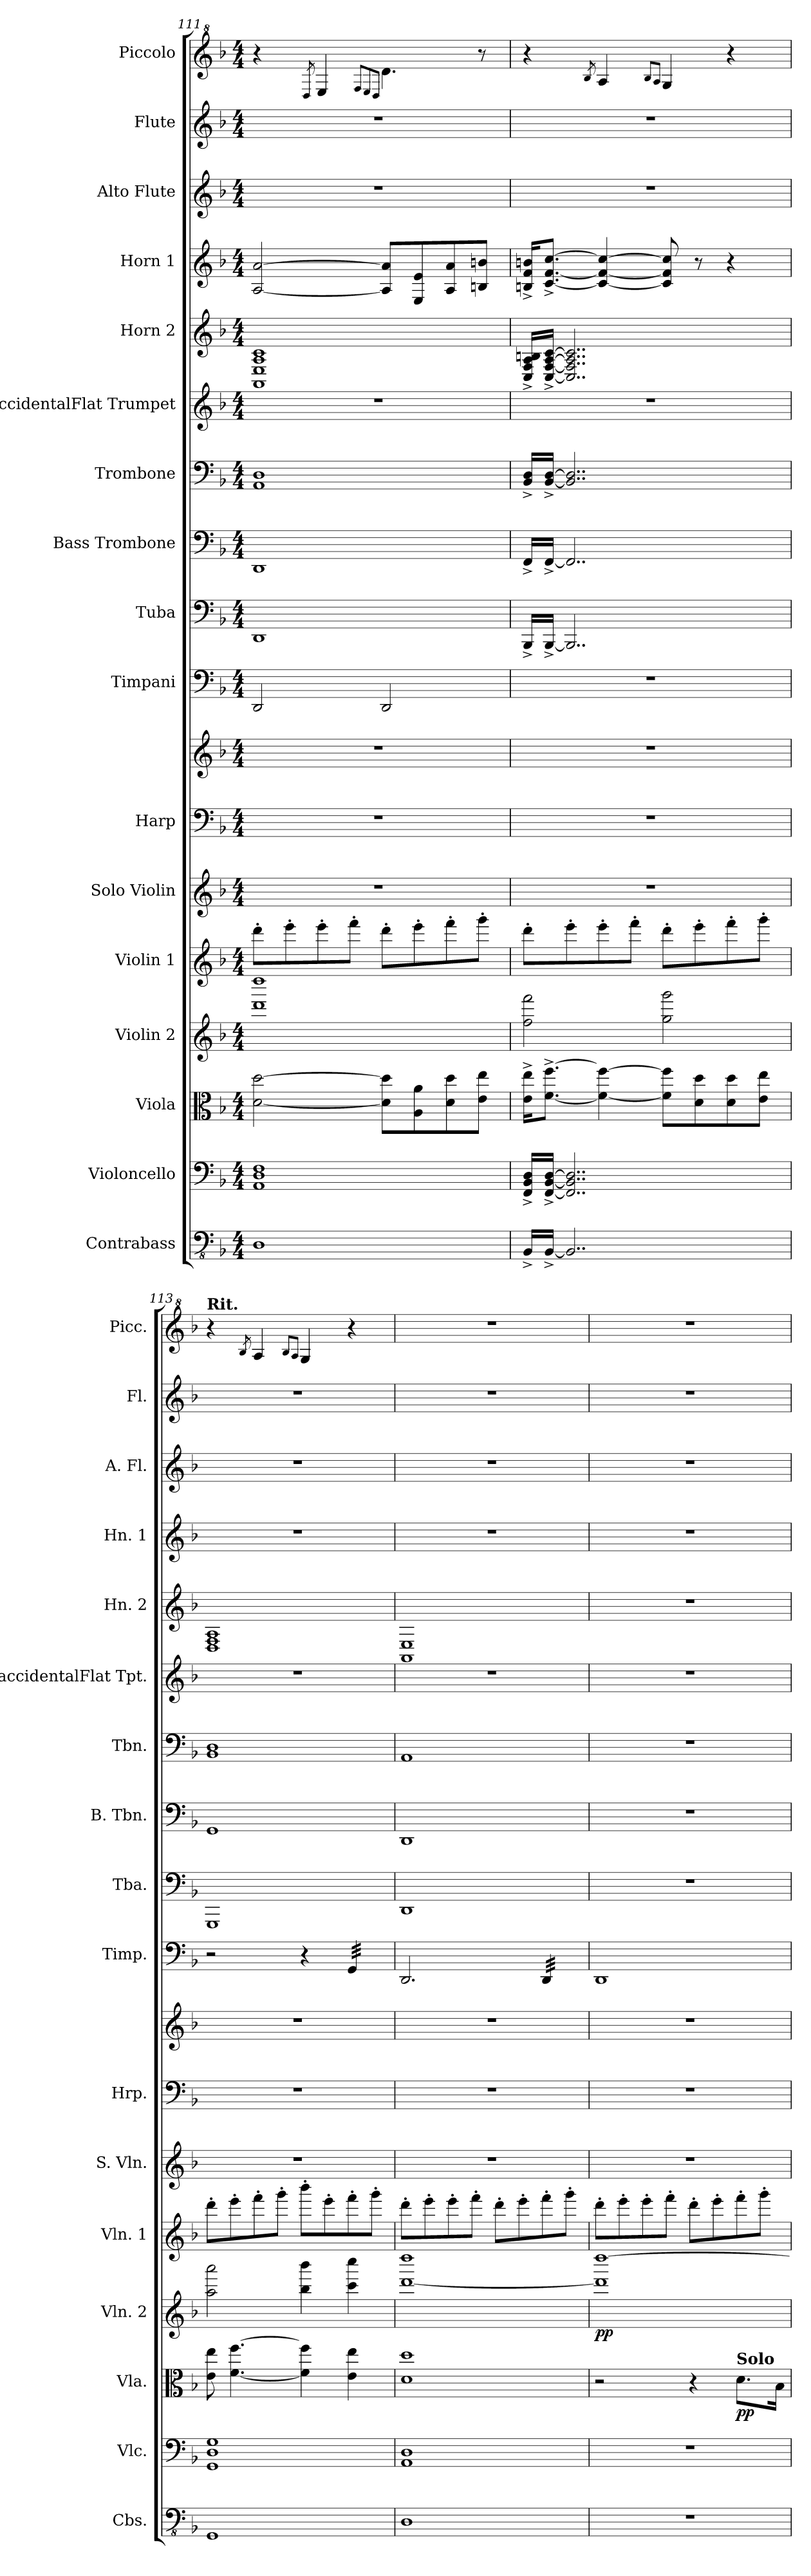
**kern	**kern	**kern	**dynam	**kern	**dynam	**kern	**kern	**kern	**kern	**kern	**kern	**kern	**kern	**kern	**kern	**kern	**kern	**kern	**kern
*part17	*part16	*part15	*part15	*part14	*part14	*part13	*part12	*part11	*part11	*part10	*part9	*part8	*part7	*part6	*part5	*part4	*part3	*part2	*part1
*staff18	*staff17	*staff16	*staff16	*staff15	*staff15	*staff14	*staff13	*staff12	*staff11	*staff10	*staff9	*staff8	*staff7	*staff6	*staff5	*staff4	*staff3	*staff2	*staff1
*I"Contrabass	*I"Violoncello	*I"Viola	*	*I"Violin 2	*	*I"Violin 1	*I"Solo Violin	*I"Harp	*	*I"Timpani	*I"Tuba	*I"Bass Trombone	*I"Trombone	*I"BaccidentalFlat Trumpet	*I"Horn 2	*I"Horn 1	*I"Alto Flute	*I"Flute	*I"Piccolo
*I'Cbs.	*I'Vlc.	*I'Vla.	*	*I'Vln. 2	*	*I'Vln. 1	*I'S. Vln.	*I'Hrp.	*	*I'Timp.	*I'Tba.	*I'B. Tbn.	*I'Tbn.	*I'BaccidentalFlat Tpt.	*I'Hn. 2	*I'Hn. 1	*I'A. Fl.	*I'Fl.	*I'Picc.
*clefFv4	*clefF4	*clefC3	*	*clefG2	*	*clefG2	*clefG2	*clefF4	*clefG2	*clefF4	*clefF4	*clefF4	*clefF4	*clefG2	*clefG2	*clefG2	*clefG2	*clefG2	*clefG^2
*	*	*	*	*	*	*	*	*	*	*	*	*	*	*ITrd1c2	*ITrd4c7	*ITrd4c7	*ITrd3c5	*	*ITrd-7c-12
*k[b-]	*k[b-]	*k[b-]	*	*k[b-]	*	*k[b-]	*k[b-]	*k[b-]	*k[b-]	*k[b-]	*k[b-]	*k[b-]	*k[b-]	*k[b-e-a-]	*k[b-e-]	*k[b-e-]	*k[]	*k[b-]	*k[b-]
*M4/4	*M4/4	*M4/4	*	*M4/4	*	*M4/4	*M4/4	*M4/4	*M4/4	*M4/4	*M4/4	*M4/4	*M4/4	*M4/4	*M4/4	*M4/4	*M4/4	*M4/4	*M4/4
=111	=111	=111	=111	=111	=111	=111	=111	=111	=111	=111	=111	=111	=111	=111	=111	=111	=111	=111	=111
1DD	1AA 1D 1F	[2d\ [2dd\	.	1ddd 1dddd	.	8ddd'\L	1r	1r	1r	2DD/	1DD	1DD	1AA 1D	1r	1DD 1AA 1D 1F	[2D/ [2d/	1r	1r	4r
.	.	.	.	.	.	8eee'\	.	.	.	.	.	.	.	.	.	.	.	.	.
.	.	.	.	.	.	.	.	.	.	.	.	.	.	.	.	.	.	.	8qdd/
.	.	.	.	.	.	8eee'\	.	.	.	.	.	.	.	.	.	.	.	.	4ee/
.	.	.	.	.	.	8fff'\J	.	.	.	.	.	.	.	.	.	.	.	.	.
.	.	.	.	.	.	.	.	.	.	.	.	.	.	.	.	.	.	.	8qff/L
.	.	.	.	.	.	.	.	.	.	.	.	.	.	.	.	.	.	.	8qee/
.	.	.	.	.	.	.	.	.	.	.	.	.	.	.	.	.	.	.	8qdd/J
.	.	8d\] 8dd\]L	.	.	.	8ddd'\L	.	.	.	2DD/	.	.	.	.	.	8D/] 8d/]L	.	.	4.ddd\
.	.	8A\ 8a\	.	.	.	8eee'\	.	.	.	.	.	.	.	.	.	8AA/ 8A/	.	.	.
.	.	8d\ 8dd\	.	.	.	8fff'\	.	.	.	.	.	.	.	.	.	8D/ 8d/	.	.	.
.	.	8e\ 8ee\J	.	.	.	8ggg'\J	.	.	.	.	.	.	.	.	.	8En/ 8en/J	.	.	8r
!!LO:PB:g=z
=112	=112	=112	=112	=112	=112	=112	=112	=112	=112	=112	=112	=112	=112	=112	=112	=112	=112	=112	=112
16BBB-^/LL	16FF/^ 16BB-/^ 16D/^LL	16e\^ 16ee\^KL	.	2ff\ 2fff\	.	8ddd'\L	1r	1r	1r	1r	16BBB-^/LL	16FF^/LL	16BB-/^ 16D/^LL	1r	16FF/^ 16BB-/^ 16D/^ 16En/^LL	16En/^ 16B-/^ 16en/^KL	1r	1r	4r
[16BBB-^/JJ	[16FF/^ [16BB-/^ [16D/^JJ	[8.f\^ [8.ff\^J	.	.	.	.	.	.	.	.	[16BBB-^/JJ	[16FF^/JJ	[16BB-/^ [16D/^JJ	.	[16FF/^ [16BB-/^ [16D/^ [16F/^JJ	[8.F/^ [8.B-/^ [8.f/^J	.	.	.
2..BBB-/]	2..FF/] 2..BB-/] 2..D/]	.	.	.	.	8eee'\	.	.	.	.	2..BBB-/]	2..FF/]	2..BB-/] 2..D/]	.	2..FF/] 2..BB-/] 2..D/] 2..F/]	.	.	.	.
.	.	.	.	.	.	.	.	.	.	.	.	.	.	.	.	.	.	.	8qbb-/
.	.	4f\_ 4ff\_	.	.	.	8eee'\	.	.	.	.	.	.	.	.	.	4F/_ 4B-/_ 4f/_	.	.	4aa/
.	.	.	.	.	.	8fff'\J	.	.	.	.	.	.	.	.	.	.	.	.	.
.	.	.	.	.	.	.	.	.	.	.	.	.	.	.	.	.	.	.	8qbb-/L
.	.	.	.	.	.	.	.	.	.	.	.	.	.	.	.	.	.	.	8qaa/J
.	.	8f\] 8ff\]L	.	2gg\ 2ggg\	.	8ddd'\L	.	.	.	.	.	.	.	.	.	8F/] 8B-/] 8f/]	.	.	4gg/
.	.	8d\ 8dd\	.	.	.	8eee'\	.	.	.	.	.	.	.	.	.	8r	.	.	.
.	.	8d\ 8dd\	.	.	.	8fff'\	.	.	.	.	.	.	.	.	.	4r	.	.	4r
.	.	8e\ 8ee\J	.	.	.	8ggg'\J	.	.	.	.	.	.	.	.	.	.	.	.	.
=113	=113	=113	=113	=113	=113	=113	=113	=113	=113	=113	=113	=113	=113	=113	=113	=113	=113	=113	=113
!	!	!	!	!	!	!	!	!	!	!	!	!	!	!	!	!	!	!	!LO:TX:a:B:t=Rit.
1GGG	1GG 1D 1G	8e\ 8ee\	.	2aa\ 2aaa\	.	8ddd'\L	1r	1r	1r	2r	1GGG	1GG	1BB- 1D	1r	1GG 1BB- 1D	1r	1r	1r	4r
.	.	[4.f\ [4.ff\	.	.	.	8eee'\	.	.	.	.	.	.	.	.	.	.	.	.	.
*	*	*	*	*	*	*	*	*	*	*	*	*	*	*	*	*	*	*	*MM67
.	.	.	.	.	.	.	.	.	.	.	.	.	.	.	.	.	.	.	8qbb-/
.	.	.	.	.	.	8fff'\	.	.	.	.	.	.	.	.	.	.	.	.	4aa/
.	.	.	.	.	.	8ggg'\J	.	.	.	.	.	.	.	.	.	.	.	.	.
*	*	*	*	*	*	*	*	*	*	*	*	*	*	*	*	*	*	*	*MM66
.	.	.	.	.	.	.	.	.	.	.	.	.	.	.	.	.	.	.	8qbb-/L
.	.	.	.	.	.	.	.	.	.	.	.	.	.	.	.	.	.	.	8qaa/J
.	.	4f\] 4ff\]	.	4bb-\ 4bbb-\	.	8bbb-'\L	.	.	.	4r	.	.	.	.	.	.	.	.	4gg/
.	.	.	.	.	.	8eee'\	.	.	.	.	.	.	.	.	.	.	.	.	.
*	*	*	*	*	*	*	*	*	*	*tremolo	*	*	*	*	*	*	*	*	*
.	.	4e\ 4ee\	.	4ccc\ 4cccc\	.	8fff'\	.	.	.	32GG/LLL	.	.	.	.	.	.	.	.	4r
.	.	.	.	.	.	.	.	.	.	32GG/	.	.	.	.	.	.	.	.	.
.	.	.	.	.	.	.	.	.	.	32GG/	.	.	.	.	.	.	.	.	.
.	.	.	.	.	.	.	.	.	.	32GG/	.	.	.	.	.	.	.	.	.
.	.	.	.	.	.	8ggg'\J	.	.	.	32GG/	.	.	.	.	.	.	.	.	.
.	.	.	.	.	.	.	.	.	.	32GG/	.	.	.	.	.	.	.	.	.
.	.	.	.	.	.	.	.	.	.	32GG/	.	.	.	.	.	.	.	.	.
.	.	.	.	.	.	.	.	.	.	32GG/JJJ	.	.	.	.	.	.	.	.	.
*	*	*	*	*	*	*	*	*	*	*Xtremolo	*	*	*	*	*	*	*	*	*
=114	=114	=114	=114	=114	=114	=114	=114	=114	=114	=114	=114	=114	=114	=114	=114	=114	=114	=114	=114
1DD	1AA 1D	1d 1dd	.	[1ddd 1dddd	.	8ddd'\L	1r	1r	1r	2.DD/	1DD	1DD	1AA	1r	1DD 1AA	1r	1r	1r	1r
.	.	.	.	.	.	8eee'\	.	.	.	.	.	.	.	.	.	.	.	.	.
.	.	.	.	.	.	8eee'\	.	.	.	.	.	.	.	.	.	.	.	.	.
.	.	.	.	.	.	8fff'\J	.	.	.	.	.	.	.	.	.	.	.	.	.
.	.	.	.	.	.	8ddd'\L	.	.	.	.	.	.	.	.	.	.	.	.	.
.	.	.	.	.	.	8eee'\	.	.	.	.	.	.	.	.	.	.	.	.	.
*	*	*	*	*	*	*	*	*	*	*tremolo	*	*	*	*	*	*	*	*	*
.	.	.	.	.	.	8fff'\	.	.	.	32DD/LLL	.	.	.	.	.	.	.	.	.
.	.	.	.	.	.	.	.	.	.	32DD/	.	.	.	.	.	.	.	.	.
.	.	.	.	.	.	.	.	.	.	32DD/	.	.	.	.	.	.	.	.	.
.	.	.	.	.	.	.	.	.	.	32DD/	.	.	.	.	.	.	.	.	.
.	.	.	.	.	.	8ggg'\J	.	.	.	32DD/	.	.	.	.	.	.	.	.	.
.	.	.	.	.	.	.	.	.	.	32DD/	.	.	.	.	.	.	.	.	.
.	.	.	.	.	.	.	.	.	.	32DD/	.	.	.	.	.	.	.	.	.
.	.	.	.	.	.	.	.	.	.	32DD/JJJ	.	.	.	.	.	.	.	.	.
*	*	*	*	*	*	*	*	*	*	*Xtremolo	*	*	*	*	*	*	*	*	*
=115	=115	=115	=115	=115	=115	=115	=115	=115	=115	=115	=115	=115	=115	=115	=115	=115	=115	=115	=115
!	!	!	!	!	!LO:DY:b	!	!	!	!	!	!	!	!	!	!	!	!	!	!
1r	1r	2r	.	1ddd] [1dddd	pp	8ddd'\L	1r	1r	1r	1DD	1r	1r	1r	1r	1r	1r	1r	1r	1r
.	.	.	.	.	.	8eee'\	.	.	.	.	.	.	.	.	.	.	.	.	.
.	.	.	.	.	.	8eee'\	.	.	.	.	.	.	.	.	.	.	.	.	.
.	.	.	.	.	.	8fff'\J	.	.	.	.	.	.	.	.	.	.	.	.	.
.	.	4r	.	.	.	8ddd'\L	.	.	.	.	.	.	.	.	.	.	.	.	.
.	.	.	.	.	.	8eee'\	.	.	.	.	.	.	.	.	.	.	.	.	.
!	!	!LO:TX:a:B:t=Solo	!	!	!	!	!	!	!	!	!	!	!	!	!	!	!	!	!
!	!	!	!LO:DY:b	!	!	!	!	!	!	!	!	!	!	!	!	!	!	!	!
.	.	8.d\L	pp	.	.	8fff'\	.	.	.	.	.	.	.	.	.	.	.	.	.
.	.	.	.	.	.	8ggg'\J	.	.	.	.	.	.	.	.	.	.	.	.	.
.	.	16B-\Jk	.	.	.	.	.	.	.	.	.	.	.	.	.	.	.	.	.
=	=	=	=	=	=	=	=	=	=	=	=	=	=	=	=	=	=	=	=
*-	*-	*-	*-	*-	*-	*-	*-	*-	*-	*-	*-	*-	*-	*-	*-	*-	*-	*-	*-
